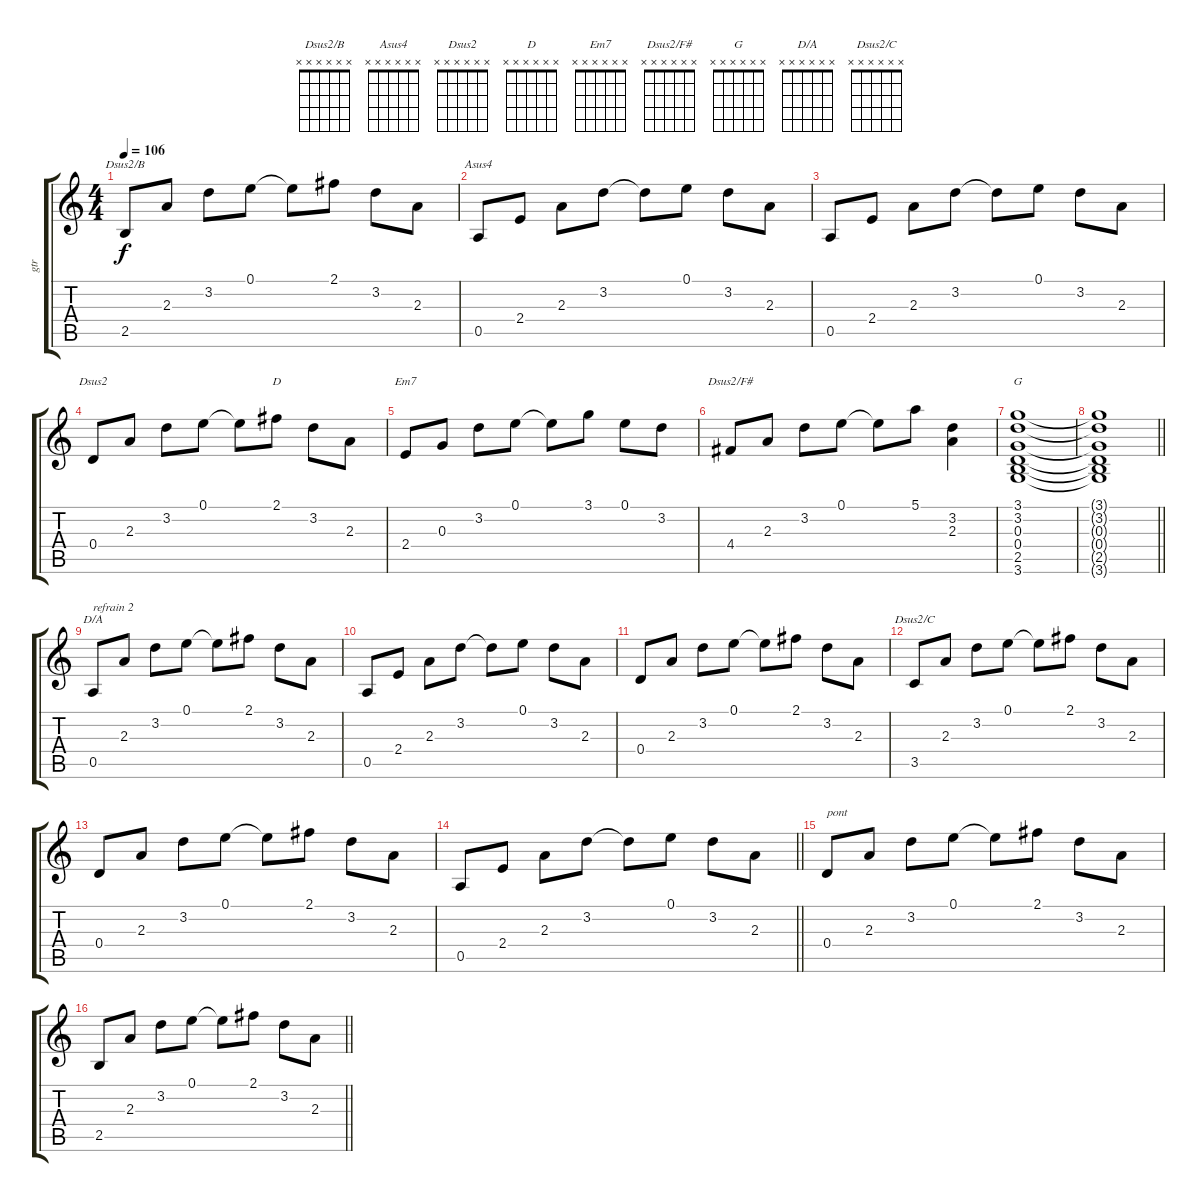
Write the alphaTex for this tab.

\track ("gtr" "gtr") {instrument acousticguitarnylon}
\staff {score tabs}
\tuning (E4 B3 G3 D3 A2 E2) {hide}
\chord ("Dsus2/B" x x x x x x)
\chord ("Asus4" x x x x x x)
\chord ("Dsus2" x x x x x x)
\chord ("D" x x x x x x)
\chord ("Em7" x x x x x x)
\chord ("Dsus2/F#" x x x x x x)
\chord ("G" x x x x x x)
\chord ("D/A" x x x x x x)
\chord ("Dsus2/C" x x x x x x)
\ts (4 4)
\tempo 106
\clef g2
\ks c
2.5.8{ch "Dsus2/B" dy f} 2.3.8 3.2.8 0.1.8 0.1{t}.8 2.1.8 3.2.8 2.3.8 |
0.5.8{ch "Asus4"} 2.4.8 2.3.8 3.2.8 3.2{t}.8 0.1.8 3.2.8 2.3.8 |
0.5.8 2.4.8 2.3.8 3.2.8 3.2{t}.8 0.1.8 3.2.8 2.3.8 |
0.4.8{ch "Dsus2"} 2.3.8 3.2.8 0.1.8 0.1{t}.8 2.1.8{ch "D"} 3.2.8 2.3.8 |
2.4.8{ch "Em7"} 0.3.8 3.2.8 0.1.8 0.1{t}.8 3.1.8 0.1.8 3.2.8 |
4.4.8{ch "Dsus2/F#"} 2.3.8 3.2.8 0.1.8 0.1{t}.8 5.1.8 (3.2 2.3).4 |
(3.1 3.2 0.3 0.4 2.5 3.6).1{ch "G"} |
\barLineRight lightlight
(3.1{t} 3.2{t} 0.3{t} 0.4{t} 2.5{t} 3.6{t}).1 |
0.5.8{ch "D/A" txt "refrain 2"} 2.3.8 3.2.8 0.1.8 0.1{t}.8 2.1.8 3.2.8 2.3.8 |
0.5.8 2.4.8 2.3.8 3.2.8 3.2{t}.8 0.1.8 3.2.8 2.3.8 |
0.4.8 2.3.8 3.2.8 0.1.8 0.1{t}.8 2.1.8 3.2.8 2.3.8 |
3.5.8{ch "Dsus2/C"} 2.3.8 3.2.8 0.1.8 0.1{t}.8 2.1.8 3.2.8 2.3.8 |
0.4.8 2.3.8 3.2.8 0.1.8 0.1{t}.8 2.1.8 3.2.8 2.3.8 |
\barLineRight lightlight
0.5.8 2.4.8 2.3.8 3.2.8 3.2{t}.8 0.1.8 3.2.8 2.3.8 |
0.4.8{txt "pont"} 2.3.8 3.2.8 0.1.8 0.1{t}.8 2.1.8 3.2.8 2.3.8 |
\barLineRight lightlight
2.5.8 2.3.8 3.2.8 0.1.8 0.1{t}.8 2.1.8 3.2.8 2.3.8
